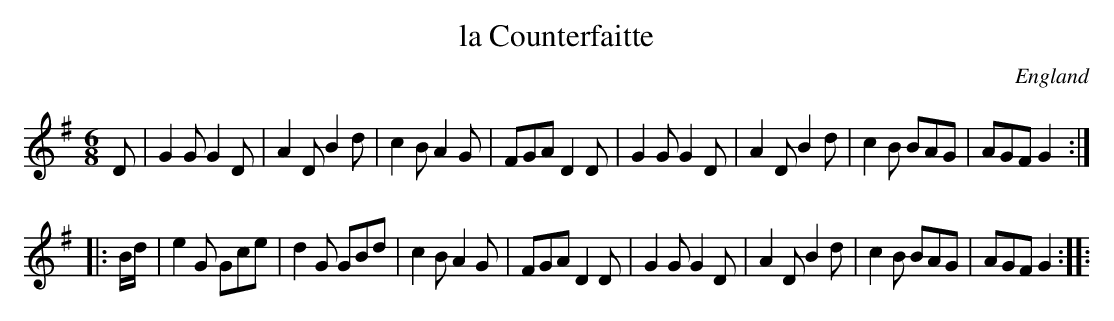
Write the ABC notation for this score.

X:1
T:la Counterfaitte
L:1/8
M:6/8
O:England
K:G major
D |\
G2G G2D | A2D B2d | c2B A2G | FGA D2D |\
G2G G2D | A2D B2d | c2B BAG | AGF G2 ::
B/d/ |\
e2G Gce | d2G GBd | c2B A2G | FGA D2D |\
G2G G2D | A2D B2d | c2B BAG | AGF G2 ::
